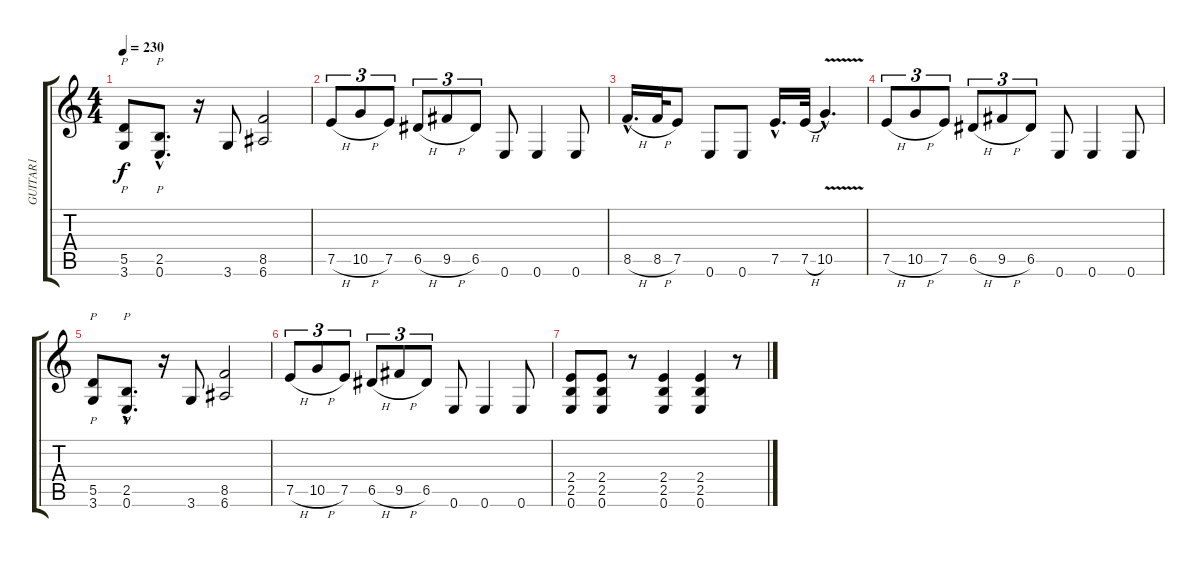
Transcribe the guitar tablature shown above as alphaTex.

\track ("GUITAR1" "GUITAR1") {instrument distortionguitar}
\staff {score tabs}
\tuning (E4 B3 G3 D3 A2 E2) {hide}
\ts (4 4)
\tempo 230
\clef g2
\ks c
(5.5 3.6).8{p dy f} (2.5{hac} 0.6{hac}).8{p d} r.16 3.6.8 (8.5 6.6).2 |
7.5{h}.8{tu (3 2)} 10.5{h}.8{tu (3 2)} 7.5.8{tu (3 2)} 6.5{h}.8{tu (3 2)} 9.5{h}.8{tu (3 2)} 6.5.8{tu (3 2)} 0.6.8 0.6.4 0.6.8 |
8.5{h hac}.16{d} 8.5{h}.32 7.5.8 0.6.8 0.6.8 7.5{hac}.16{d} 7.5{h}.32 10.5{v hac}.4{d} |
7.5{h}.8{tu (3 2)} 10.5{h}.8{tu (3 2)} 7.5.8{tu (3 2)} 6.5{h}.8{tu (3 2)} 9.5{h}.8{tu (3 2)} 6.5.8{tu (3 2)} 0.6.8 0.6.4 0.6.8 |
(5.5 3.6).8{p} (2.5{hac} 0.6{hac}).8{p d} r.16 3.6.8 (8.5 6.6).2 |
7.5{h}.8{tu (3 2)} 10.5{h}.8{tu (3 2)} 7.5.8{tu (3 2)} 6.5{h}.8{tu (3 2)} 9.5{h}.8{tu (3 2)} 6.5.8{tu (3 2)} 0.6.8 0.6.4 0.6.8 |
(2.4 2.5 0.6).8 (2.4 2.5 0.6).8 r.8 (2.4 2.5 0.6).4 (2.4 2.5 0.6).4 r.8
